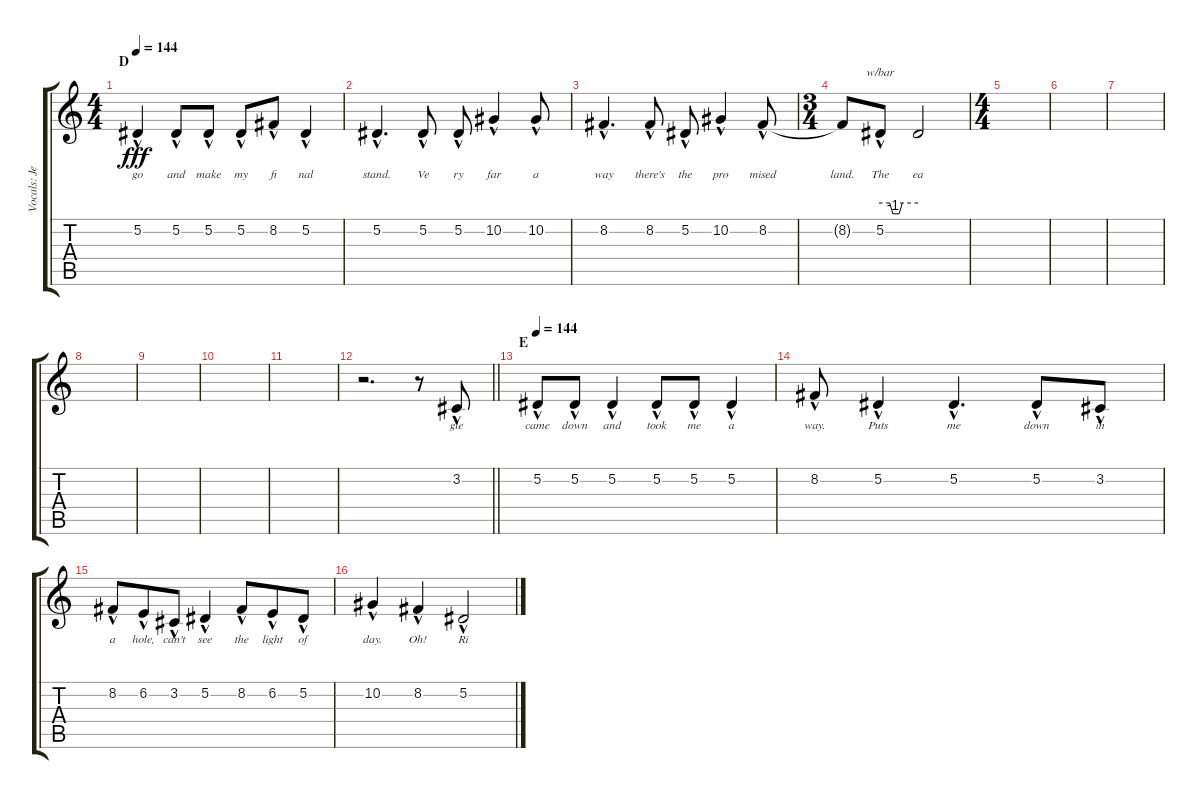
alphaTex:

\track ("Vocals: Jeff" "Vocals: Je") {instrument lead2sawtooth}
\staff {score tabs}
\tuning (Eb4 Bb3 Gb3 Db3 Ab2 Eb2) {hide}
\ts (4 4)
\section ("" "D")
\tempo 144
\clef g2
\ks c
5.2{hac}.4{lyrics (0 "go") lyrics (1 "") lyrics (2 "") lyrics (3 "") lyrics (4 "") dy fff} 5.2{hac}.8{lyrics (0 "and") lyrics (1 "") lyrics (2 "") lyrics (3 "") lyrics (4 "")} 5.2{hac}.8{lyrics (0 "make") lyrics (1 "") lyrics (2 "") lyrics (3 "") lyrics (4 "")} 5.2{hac}.8{lyrics (0 "my") lyrics (1 "") lyrics (2 "") lyrics (3 "") lyrics (4 "") beam merge} 8.2{hac}.8{lyrics (0 "fi") lyrics (1 "") lyrics (2 "") lyrics (3 "") lyrics (4 "")} 5.2{hac}.4{lyrics (0 "nal") lyrics (1 "") lyrics (2 "") lyrics (3 "") lyrics (4 "")} |
5.2{hac}.4{d lyrics (0 "stand.") lyrics (1 "") lyrics (2 "") lyrics (3 "") lyrics (4 "")} 5.2{hac}.8{lyrics (0 "Ve") lyrics (1 "") lyrics (2 "") lyrics (3 "") lyrics (4 "")} 5.2{hac}.8{lyrics (0 "ry") lyrics (1 "") lyrics (2 "") lyrics (3 "") lyrics (4 "")} 10.2{hac}.4{lyrics (0 "far") lyrics (1 "") lyrics (2 "") lyrics (3 "") lyrics (4 "")} 10.2{hac}.8{lyrics (0 "a") lyrics (1 "") lyrics (2 "") lyrics (3 "") lyrics (4 "")} |
8.2{hac}.4{d lyrics (0 "way") lyrics (1 "") lyrics (2 "") lyrics (3 "") lyrics (4 "")} 8.2{hac}.8{lyrics (0 "there's") lyrics (1 "") lyrics (2 "") lyrics (3 "") lyrics (4 "")} 5.2{hac}.8{lyrics (0 "the") lyrics (1 "") lyrics (2 "") lyrics (3 "") lyrics (4 "")} 10.2{hac}.4{lyrics (0 "pro") lyrics (1 "") lyrics (2 "") lyrics (3 "") lyrics (4 "")} 8.2{hac}.8{lyrics (0 "mised") lyrics (1 "") lyrics (2 "") lyrics (3 "") lyrics (4 "")} |
\ts (3 4)
8.2{t}.8{lyrics (0 "land.") lyrics (1 "") lyrics (2 "") lyrics (3 "") lyrics (4 "")} 5.2{hac}.8{tbe (custom default 0 0 15 0 20 -4 30 -4 35 0 60 0) lyrics (0 "The") lyrics (1 "") lyrics (2 "") lyrics (3 "") lyrics (4 "")} 5.2{t}.2{lyrics (0 "ea") lyrics (1 "") lyrics (2 "") lyrics (3 "") lyrics (4 "")} |
\ts (4 4)
|
|
|
|
|
|
|
\barLineRight lightlight
r.2{d} r.8 3.2{hac}.8{lyrics (0 "gle") lyrics (1 "") lyrics (2 "") lyrics (3 "") lyrics (4 "")} |
\section ("" "E")
\tempo 144
5.2{hac}.8{lyrics (0 "came") lyrics (1 "") lyrics (2 "") lyrics (3 "") lyrics (4 "")} 5.2{hac}.8{lyrics (0 "down") lyrics (1 "") lyrics (2 "") lyrics (3 "") lyrics (4 "")} 5.2{hac}.4{lyrics (0 "and") lyrics (1 "") lyrics (2 "") lyrics (3 "") lyrics (4 "")} 5.2{hac}.8{lyrics (0 "took") lyrics (1 "") lyrics (2 "") lyrics (3 "") lyrics (4 "")} 5.2{hac}.8{lyrics (0 "me") lyrics (1 "") lyrics (2 "") lyrics (3 "") lyrics (4 "")} 5.2{hac}.4{lyrics (0 "a") lyrics (1 "") lyrics (2 "") lyrics (3 "") lyrics (4 "")} |
8.2{hac}.8{lyrics (0 "way.") lyrics (1 "") lyrics (2 "") lyrics (3 "") lyrics (4 "")} 5.2{hac}.4{lyrics (0 "Puts") lyrics (1 "") lyrics (2 "") lyrics (3 "") lyrics (4 "")} 5.2{hac}.4{d lyrics (0 "me") lyrics (1 "") lyrics (2 "") lyrics (3 "") lyrics (4 "")} 5.2{hac}.8{lyrics (0 "down") lyrics (1 "") lyrics (2 "") lyrics (3 "") lyrics (4 "")} 3.2{hac}.8{lyrics (0 "in") lyrics (1 "") lyrics (2 "") lyrics (3 "") lyrics (4 "")} |
8.2{hac}.8{lyrics (0 "a") lyrics (1 "") lyrics (2 "") lyrics (3 "") lyrics (4 "")} 6.2{hac}.8{lyrics (0 "hole,") lyrics (1 "") lyrics (2 "") lyrics (3 "") lyrics (4 "") beam merge} 3.2{hac}.8{lyrics (0 "can't") lyrics (1 "") lyrics (2 "") lyrics (3 "") lyrics (4 "")} 5.2{hac}.4{lyrics (0 "see") lyrics (1 "") lyrics (2 "") lyrics (3 "") lyrics (4 "")} 8.2{hac}.8{lyrics (0 "the") lyrics (1 "") lyrics (2 "") lyrics (3 "") lyrics (4 "") beam merge} 6.2{hac}.8{lyrics (0 "light") lyrics (1 "") lyrics (2 "") lyrics (3 "") lyrics (4 "")} 5.2{hac}.8{lyrics (0 "of") lyrics (1 "") lyrics (2 "") lyrics (3 "") lyrics (4 "")} |
10.2{hac}.4{lyrics (0 "day.") lyrics (1 "") lyrics (2 "") lyrics (3 "") lyrics (4 "")} 8.2{hac}.4{lyrics (0 "Oh!") lyrics (1 "") lyrics (2 "") lyrics (3 "") lyrics (4 "")} 5.2{hac}.2{lyrics (0 "Ri") lyrics (1 "") lyrics (2 "") lyrics (3 "") lyrics (4 "")}
